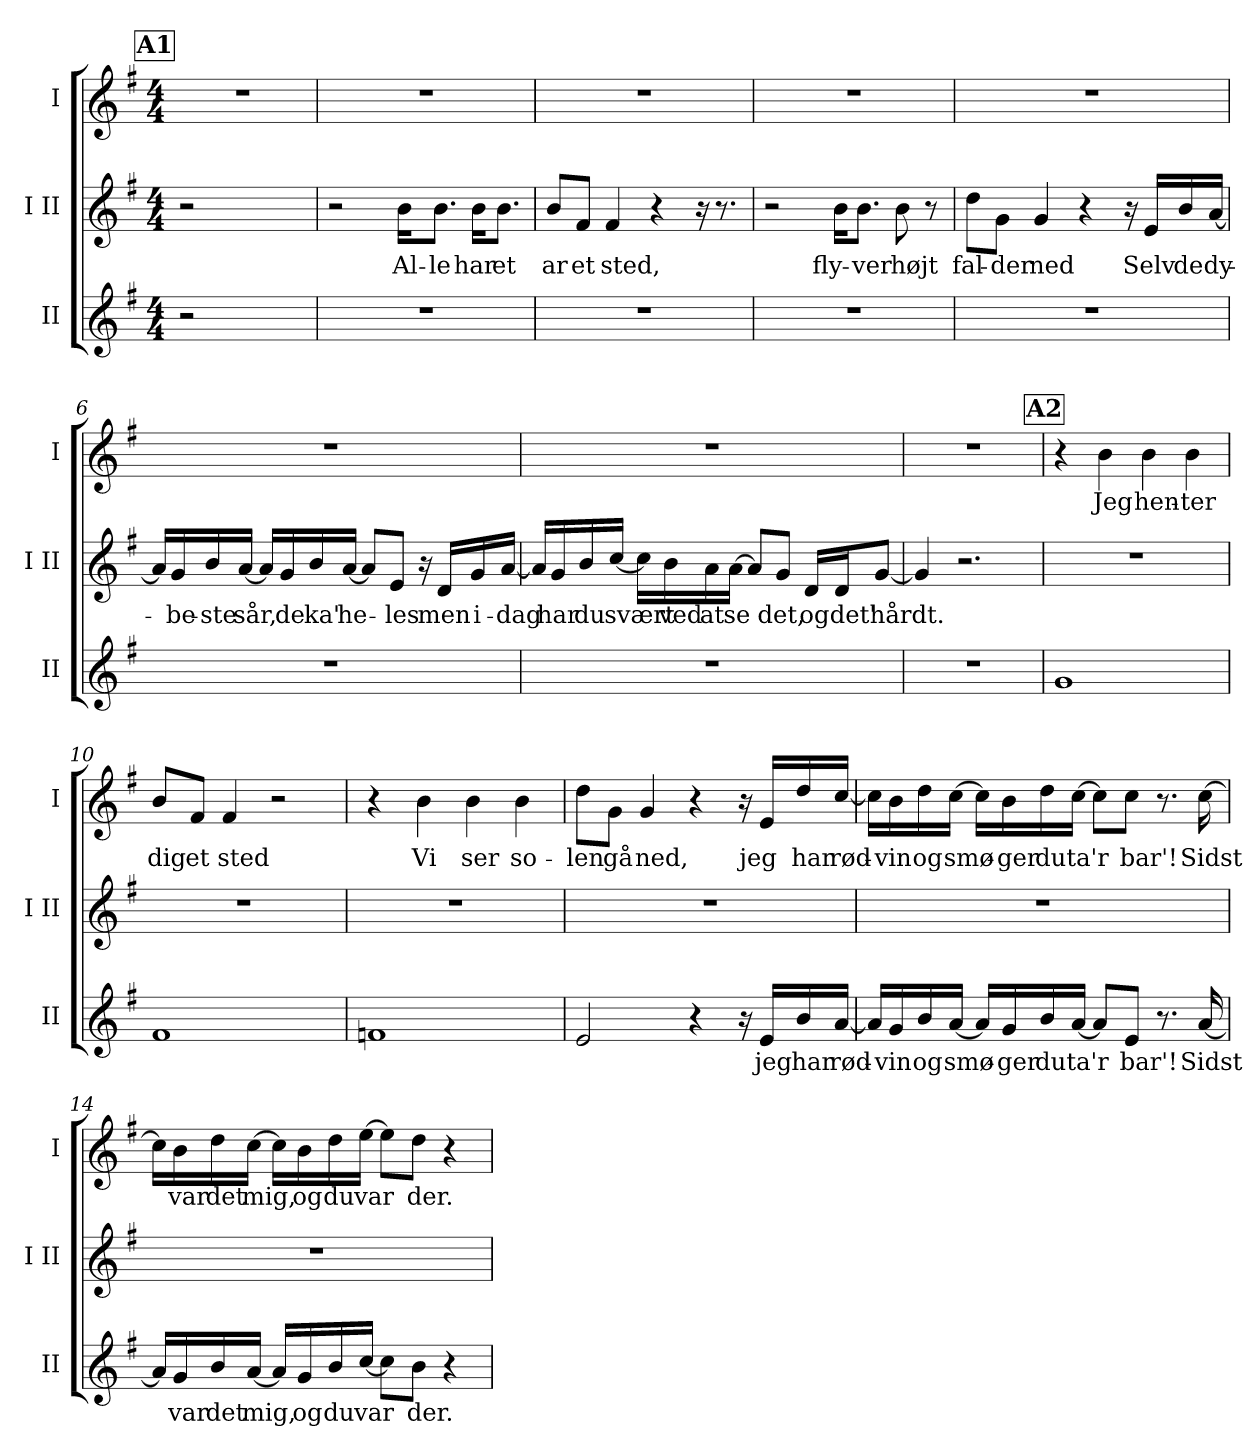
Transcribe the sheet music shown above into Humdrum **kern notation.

**kern	**text	**kern	**text	**kern	**text
*part3	*part3	*part2	*part2	*part1	*part1
*staff3	*staff3	*staff2	*staff2	*staff1	*staff1
*I"II	*	*I"I II	*	*I"I	*
*I'II	*	*I'I II	*	*I'I	*
*stria5	*	*	*	*	*
*clefG2	*	*clefG2	*	*clefG2	*
*k[f#]	*	*k[f#]	*	*k[f#]	*
*M4/4	*	*M4/4	*	*M4/4	*
*MM85	*	*MM85	*	*MM85	*
!!LO:REH:place=s1:a:B:cj:fs=14:t=A1
=1	=1	=1	=1	=1	=1
2r	.	2r	.	1r	.
2ryy	.	2ryy	.	.	.
=2	=2	=2	=2	=2	=2
1r	.	2r	.	1r	.
!	!	!	!LO:LY:b	!	!
.	.	16b\KL	Al-	.	.
!	!	!	!LO:LY:b	!	!
.	.	8.b\J	-le	.	.
!	!	!	!LO:LY:b	!	!
.	.	16b\KL	har	.	.
!	!	!	!LO:LY:b	!	!
.	.	8.b\J	et	.	.
=3	=3	=3	=3	=3	=3
!	!	!	!LO:LY:b	!	!
1r	.	8b/L	ar	1r	.
!	!	!	!LO:LY:b	!	!
.	.	8f#/J	et	.	.
!	!	!	!LO:LY:b	!	!
.	.	4f#/	sted,	.	.
.	.	4r	.	.	.
.	.	16r	.	.	.
.	.	8.r	.	.	.
=4	=4	=4	=4	=4	=4
1r	.	2r	.	1r	.
!	!	!	!LO:LY:b	!	!
.	.	16b\KL	fly-	.	.
!	!	!	!LO:LY:b	!	!
.	.	8.b\J	-ver	.	.
!	!	!	!LO:LY:b	!	!
.	.	8b\	højt	.	.
.	.	8r	.	.	.
=5	=5	=5	=5	=5	=5
!	!	!	!LO:LY:b	!	!
1r	.	8dd\L	fal-	1r	.
!	!	!	!LO:LY:b	!	!
.	.	8g\J	-der	.	.
!	!	!	!LO:LY:b	!	!
.	.	4g/	ned	.	.
.	.	4r	.	.	.
.	.	16r	.	.	.
!	!	!	!LO:LY:b	!	!
.	.	16e/LL	Selv	.	.
!	!	!	!LO:LY:b	!	!
.	.	16b/	de	.	.
!	!	!	!LO:LY:b	!	!
.	.	[16a/JJ	dy-	.	.
!!LO:LB:g=z
=6	=6	=6	=6	=6	=6
1r	.	16a/LL]	.	1r	.
!	!	!	!LO:LY:b	!	!
.	.	16g/	-be-	.	.
!	!	!	!LO:LY:b	!	!
.	.	16b/	-ste	.	.
!	!	!	!LO:LY:b	!	!
.	.	[16a/JJ	sår,	.	.
.	.	16a/LL]	.	.	.
!	!	!	!LO:LY:b	!	!
.	.	16g/	de	.	.
!	!	!	!LO:LY:b	!	!
.	.	16b/	ka'	.	.
!	!	!	!LO:LY:b	!	!
.	.	[16a/JJ	he-	.	.
.	.	8a/L]	.	.	.
!	!	!	!LO:LY:b	!	!
.	.	8e/J	-les	.	.
.	.	16r	.	.	.
!	!	!	!LO:LY:b	!	!
.	.	16d/LL	men	.	.
!	!	!	!LO:LY:b	!	!
.	.	16g/	i-	.	.
!	!	!	!LO:LY:b	!	!
.	.	[16a/JJ	-dag	.	.
=7	=7	=7	=7	=7	=7
1r	.	16a/LL]	.	1r	.
!	!	!	!LO:LY:b	!	!
.	.	16g/	har	.	.
!	!	!	!LO:LY:b	!	!
.	.	16b/	du	.	.
!	!	!	!LO:LY:b	!	!
.	.	[16cc/JJ	svært	.	.
.	.	16cc\LL]	.	.	.
!	!	!	!LO:LY:b	!	!
.	.	16b\	ved	.	.
!	!	!	!LO:LY:b	!	!
.	.	16a\	at	.	.
!	!	!	!LO:LY:b	!	!
.	.	[16a\JJ	se	.	.
.	.	8a/L]	.	.	.
!	!	!	!LO:LY:b	!	!
.	.	8g/J	det,	.	.
!	!	!	!LO:LY:b	!	!
.	.	16d/LL	og	.	.
!	!	!	!LO:LY:b	!	!
.	.	16d/J	det'	.	.
!	!	!	!LO:LY:b	!	!
.	.	[8g/J	hårdt.	.	.
=8	=8	=8	=8	=8	=8
1r	.	4g/]	.	1r	.
.	.	2.r	.	.	.
!!LO:LB:g=z
!!LO:REH:place=s1:a:B:cj:fs=14:t=A2
=9	=9	=9	=9	=9	=9
1g	.	1r	.	4r	.
!	!	!	!	!	!LO:LY:b
.	.	.	.	4b\	Jeg
!	!	!	!	!	!LO:LY:b
.	.	.	.	4b\	hen-
!	!	!	!	!	!LO:LY:b
.	.	.	.	4b\	-ter
=10	=10	=10	=10	=10	=10
!	!	!	!	!	!LO:LY:b
1f#	.	1r	.	8b/L	dig
!	!	!	!	!	!LO:LY:b
.	.	.	.	8f#/J	et
!	!	!	!	!	!LO:LY:b
.	.	.	.	4f#/	sted
.	.	.	.	2r	.
=11	=11	=11	=11	=11	=11
1fn	.	1r	.	4r	.
!	!	!	!	!	!LO:LY:b
.	.	.	.	4b\	Vi
!	!	!	!	!	!LO:LY:b
.	.	.	.	4b\	ser
!	!	!	!	!	!LO:LY:b
.	.	.	.	4b\	so-
=12	=12	=12	=12	=12	=12
!	!	!	!	!	!LO:LY:b
2e/	.	1r	.	8dd\L	-len
!	!	!	!	!	!LO:LY:b
.	.	.	.	8g\J	gå
!	!	!	!	!	!LO:LY:b
.	.	.	.	4g/	ned,
4r	.	.	.	4r	.
16r	.	.	.	16r	.
!	!LO:LY:b	!	!	!	!LO:LY:b
16e/LL	jeg	.	.	16e/LL	jeg
!	!LO:LY:b	!	!	!	!LO:LY:b
16b/	har	.	.	16dd/	har
!	!LO:LY:b	!	!	!	!LO:LY:b
[16a/JJ	rød-	.	.	[16cc/JJ	rød-
!!LO:LB:g=z
=13	=13	=13	=13	=13	=13
16a/LL]	.	1r	.	16cc\LL]	.
!	!LO:LY:b	!	!	!	!LO:LY:b
16g/	-vin	.	.	16b\	-vin
!	!LO:LY:b	!	!	!	!LO:LY:b
16b/	og	.	.	16dd\	og
!	!LO:LY:b	!	!	!	!LO:LY:b
[16a/JJ	smø-	.	.	[16cc\JJ	smø-
16a/LL]	.	.	.	16cc\LL]	.
!	!LO:LY:b	!	!	!	!LO:LY:b
16g/	-ger	.	.	16b\	-ger
!	!LO:LY:b	!	!	!	!LO:LY:b
16b/	du	.	.	16dd\	du
!	!LO:LY:b	!	!	!	!LO:LY:b
[16a/JJ	ta'r	.	.	[16cc\JJ	ta'r
8a/L]	.	.	.	8cc\L]	.
!	!LO:LY:b	!	!	!	!LO:LY:b
8e/J	bar'!	.	.	8cc\J	bar'!
8.r	.	.	.	8.r	.
!	!LO:LY:b	!	!	!	!LO:LY:b
[16a/	Sidst	.	.	[16cc\	Sidst
=14	=14	=14	=14	=14	=14
16a/LL]	.	1r	.	16cc\LL]	.
!	!LO:LY:b	!	!	!	!LO:LY:b
16g/	var	.	.	16b\	var
!	!LO:LY:b	!	!	!	!LO:LY:b
16b/	det	.	.	16dd\	det
!	!LO:LY:b	!	!	!	!LO:LY:b
[16a/JJ	mig,	.	.	[16cc\JJ	mig,
16a/LL]	.	.	.	16cc\LL]	.
!	!LO:LY:b	!	!	!	!LO:LY:b
16g/	og	.	.	16b\	og
!	!LO:LY:b	!	!	!	!LO:LY:b
16b/	du	.	.	16dd\	du
!	!LO:LY:b	!	!	!	!LO:LY:b
[16cc/JJ	var	.	.	[16ee\JJ	var
8cc\L]	.	.	.	8ee\L]	.
!	!LO:LY:b	!	!	!	!LO:LY:b
8b\J	der.	.	.	8dd\J	der.
4r	.	.	.	4r	.
=	=	=	=	=	=
*-	*-	*-	*-	*-	*-
